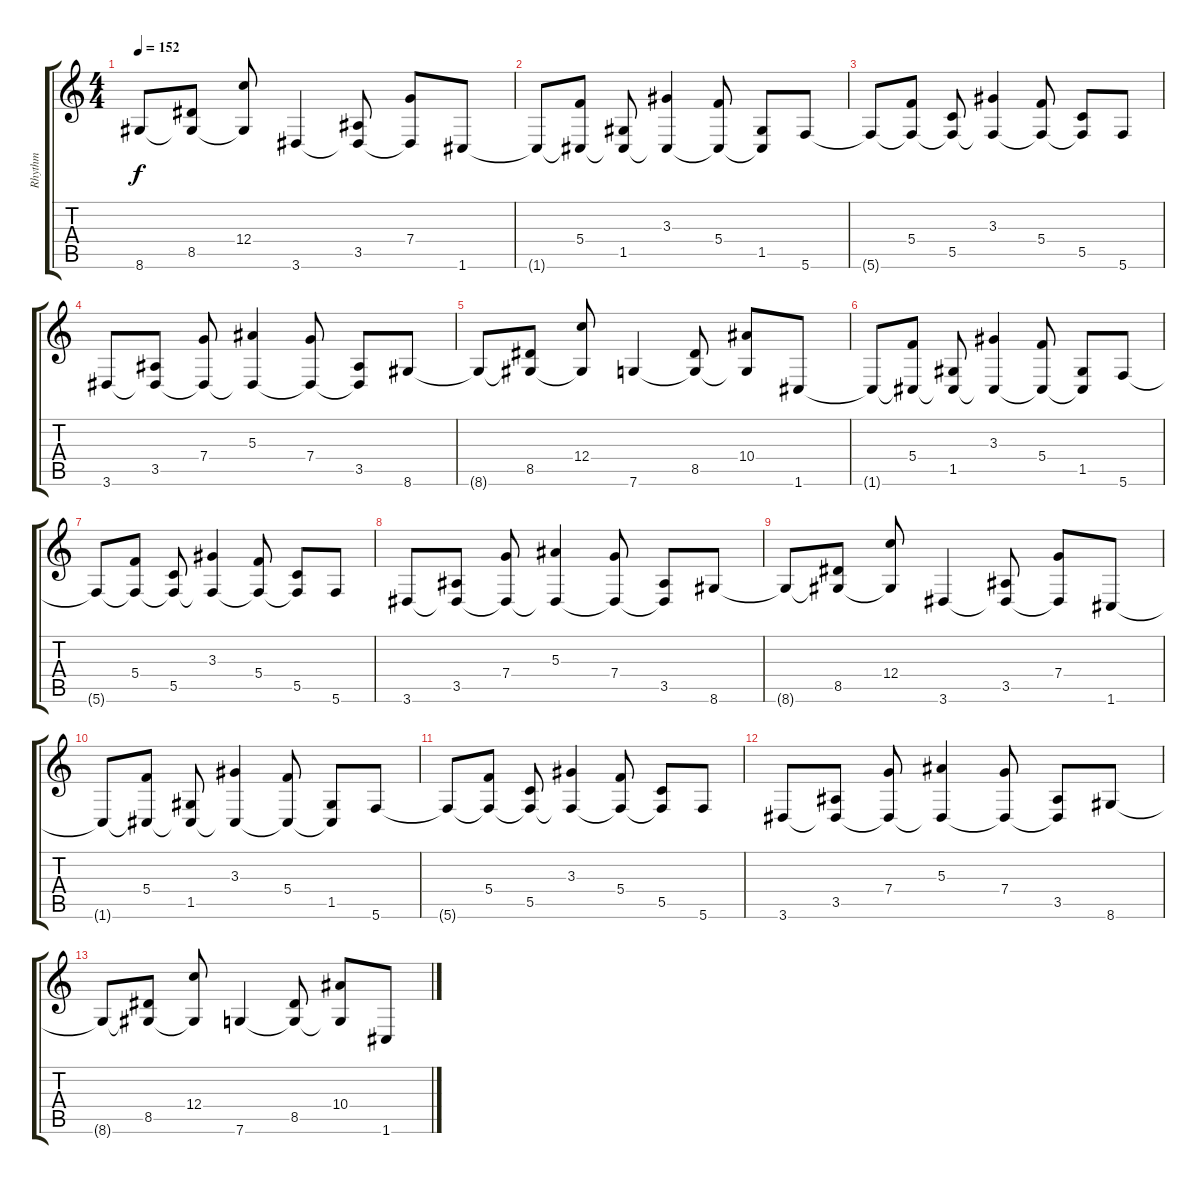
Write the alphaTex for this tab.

\track ("Rhythm" "Rhythm") {instrument overdrivenguitar}
\staff {score tabs}
\tuning (D4 A3 F3 C3 G2 C2) {hide}
\ts (4 4)
\tempo 152
\clef g2
\ks c
8.6{t}.8{dy f} (8.5 8.6{t}).8 (12.4 8.6{t}).8 3.6.4 (3.5 3.6{t}).8 (7.4 3.6{t}).8 1.6.8 |
1.6{t}.8 (5.4 1.6{t}).8 (1.5 1.6{t}).8 (3.3 1.6{t}).4 (5.4 1.6{t}).8 (1.5 1.6{t}).8 5.6.8 |
5.6{t}.8 (5.4 5.6{t}).8 (5.5 5.6{t}).8 (3.3 5.6{t}).4 (5.4 5.6{t}).8 (5.5 5.6{t}).8 5.6.8 |
3.6.8 (3.5 3.6{t}).8 (7.4 3.6{t}).8 (5.3 3.6{t}).4 (7.4 3.6{t}).8 (3.5 3.6{t}).8 8.6.8 |
8.6{t}.8 (8.5 8.6{t}).8 (12.4 8.6{t}).8 7.6.4 (8.5 7.6{t}).8 (10.4 7.6{t}).8 1.6.8 |
1.6{t}.8 (5.4 1.6{t}).8 (1.5 1.6{t}).8 (3.3 1.6{t}).4 (5.4 1.6{t}).8 (1.5 1.6{t}).8 5.6.8 |
5.6{t}.8 (5.4 5.6{t}).8 (5.5 5.6{t}).8 (3.3 5.6{t}).4 (5.4 5.6{t}).8 (5.5 5.6{t}).8 5.6.8 |
3.6.8 (3.5 3.6{t}).8 (7.4 3.6{t}).8 (5.3 3.6{t}).4 (7.4 3.6{t}).8 (3.5 3.6{t}).8 8.6.8 |
8.6{t}.8 (8.5 8.6{t}).8 (12.4 8.6{t}).8 3.6.4 (3.5 3.6{t}).8 (7.4 3.6{t}).8 1.6.8 |
1.6{t}.8 (5.4 1.6{t}).8 (1.5 1.6{t}).8 (3.3 1.6{t}).4 (5.4 1.6{t}).8 (1.5 1.6{t}).8 5.6.8 |
5.6{t}.8 (5.4 5.6{t}).8 (5.5 5.6{t}).8 (3.3 5.6{t}).4 (5.4 5.6{t}).8 (5.5 5.6{t}).8 5.6.8 |
3.6.8 (3.5 3.6{t}).8 (7.4 3.6{t}).8 (5.3 3.6{t}).4 (7.4 3.6{t}).8 (3.5 3.6{t}).8 8.6.8 |
8.6{t}.8 (8.5 8.6{t}).8 (12.4 8.6{t}).8 7.6.4 (8.5 7.6{t}).8 (10.4 7.6{t}).8 1.6.8
